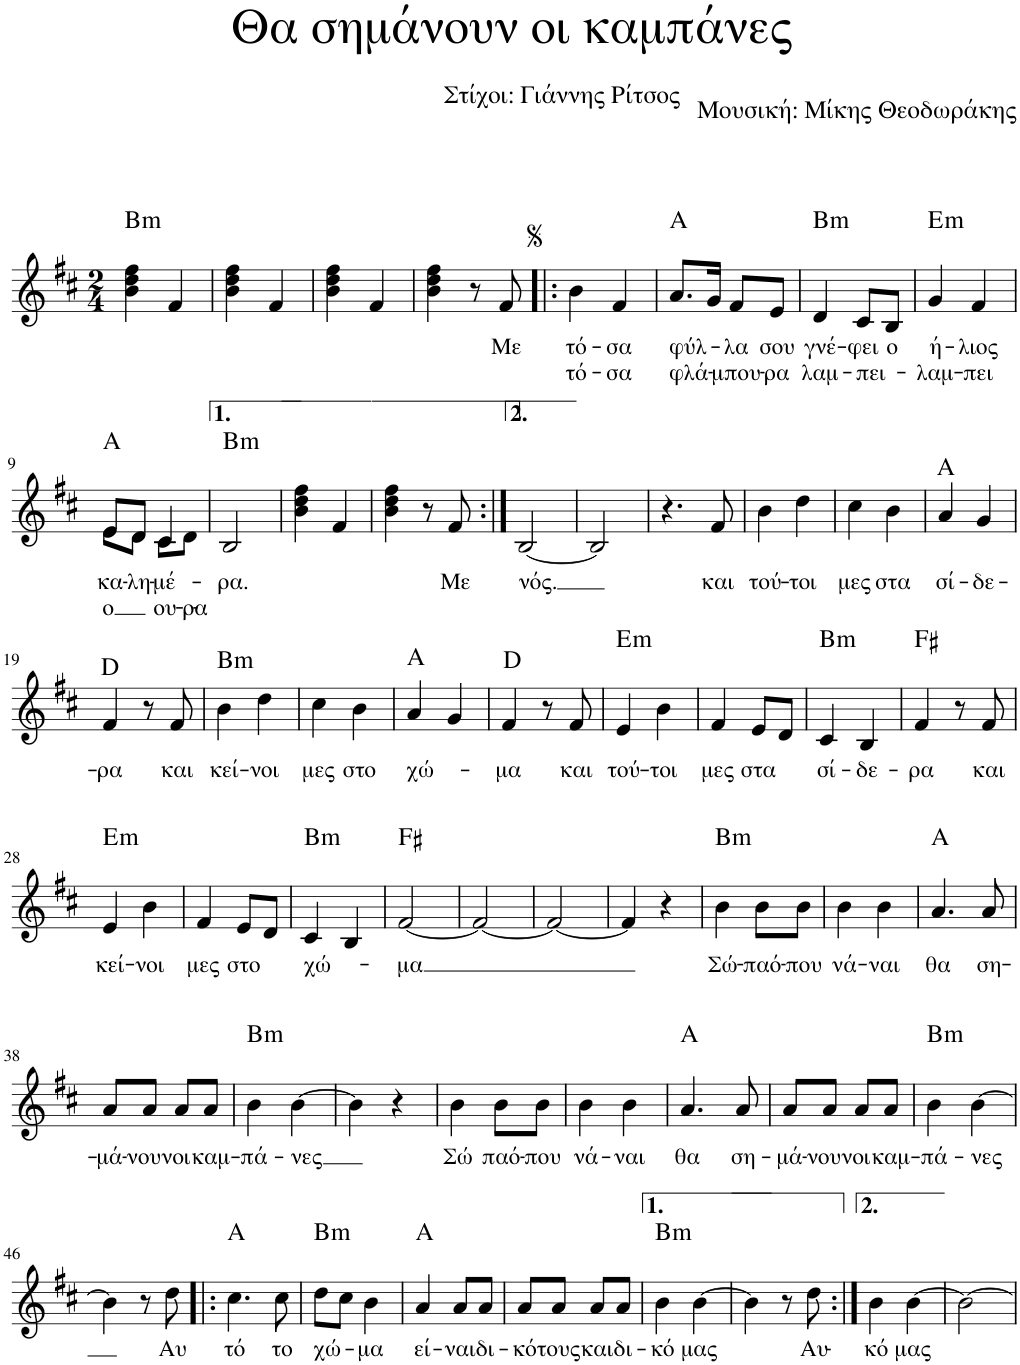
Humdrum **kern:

**kern	**text	**text	**harte
*part1	*part1	*part1	*part1
*staff1	*staff1	*staff1	*
*I"Piano	*	*	*
*I'Pno.	*	*	*
*clefG2	*	*	*
*k[f#c#]	*	*	*
*M2/4	*	*	*
=1	=1	=1	=1
!	!	!	!LO:H:kt=m
4b\ 4dd\ 4ff#\	.	.	B:min
4f#/	.	.	.
=2	=2	=2	=2
4b\ 4dd\ 4ff#\	.	.	.
4f#/	.	.	.
=3	=3	=3	=3
4b\ 4dd\ 4ff#\	.	.	.
4f#/	.	.	.
=4	=4	=4	=4
4b\ 4dd\ 4ff#\	.	.	.
8r	.	.	.
!	!LO:LY:b	!	!
8f#/	Με	.	.
=5!|:	=5!|:	=5!|:	=5!|:
!	!LO:LY:b	!LO:LY:b	!
4b\	τό-	τό-	.
!	!LO:LY:b	!LO:LY:b	!
4f#/	-σα	-σα	.
=6	=6	=6	=6
!	!LO:LY:b	!LO:LY:b	!
8.a/L	φύλ-	φλά-	A:maj
16g/Jk	.	.	.
!	!LO:LY:b	!LO:LY:b	!
8f#/L	-λα	-μπου-	.
!	!LO:LY:b	!LO:LY:b	!
8e/J	σου	-ρα	.
=7	=7	=7	=7
!	!LO:LY:b	!LO:LY:b	!LO:H:kt=m
4d/	γνέ-	λαμ-	B:min
!	!LO:LY:b	!LO:LY:b	!
8c#/L	-φει	-πει-	.
!	!LO:LY:b	!	!
8B/J	ο	.	.
=8	=8	=8	=8
!	!LO:LY:b	!LO:LY:b	!LO:H:kt=m
4g/	ή-	-λαμ-	E:min
!	!LO:LY:b	!LO:LY:b	!
4f#/	-λιος	-πει-	.
!!LO:LB:g=z
=9	=9	=9	=9
!	!LO:LY:b	!	!
*^	*	*	*
!	!	!	!LO:LY:b	!
8e/L	8e\L	.	-ο	A:maj
!	!	!LO:LY:b	!	!
8d/J	8d\J	-λη-	.	.
!	!	!LO:LY:b	!	!
!	!	!	!LO:LY:b	!
4c#/	8c#\L	.	ου-	.
!	!	!	!LO:LY:b	!
.	8d\J	.	-ρα-	.
=10	=10	=10	=10	=10
!	!	!LO:LY:b	!	!LO:H:kt=m
*v	*v	*	*	*
2B/	-ρα.	.	B:min
=11	=11	=11	=11
4b\ 4dd\ 4ff#\	.	.	.
4f#/	.	.	.
=12	=12	=12	=12
4b\ 4dd\ 4ff#\	.	.	.
8r	.	.	.
!	!LO:LY:b	!	!
8f#/	Με	.	.
=13:|!	=13:|!	=13:|!	=13:|!
!	!LO:LY:b	!	!
[2B/	νός.	.	.
=14	=14	=14	=14
2B/]	.	.	.
=15	=15	=15	=15
4.r	.	.	.
!	!LO:LY:b	!	!
8f#/	και	.	.
=16	=16	=16	=16
!	!LO:LY:b	!	!
4b\	τού-	.	.
!	!LO:LY:b	!	!
4dd\	-τοι	.	.
=17	=17	=17	=17
!	!LO:LY:b	!	!
4cc#\	μες	.	.
!	!LO:LY:b	!	!
4b\	στα	.	.
=18	=18	=18	=18
!	!LO:LY:b	!	!
4a/	σί-	.	A:maj
!	!LO:LY:b	!	!
4g/	-δε-	.	.
!!LO:LB:g=z
=19	=19	=19	=19
!	!LO:LY:b	!	!
4f#/	-ρα	.	D:maj
8r	.	.	.
!	!LO:LY:b	!	!
8f#/	και	.	.
=20	=20	=20	=20
!	!LO:LY:b	!	!LO:H:kt=m
4b\	κεί-	.	B:min
!	!LO:LY:b	!	!
4dd\	-νοι	.	.
=21	=21	=21	=21
!	!LO:LY:b	!	!
4cc#\	μες	.	.
!	!LO:LY:b	!	!
4b\	στο	.	.
=22	=22	=22	=22
!	!LO:LY:b	!	!
4a/	χώ-	.	A:maj
4g/	.	.	.
=23	=23	=23	=23
!	!LO:LY:b	!	!
4f#/	-μα	.	D:maj
8r	.	.	.
!	!LO:LY:b	!	!
8f#/	και	.	.
=24	=24	=24	=24
!	!LO:LY:b	!	!LO:H:kt=m
4e/	τού-	.	E:min
!	!LO:LY:b	!	!
4b\	-τοι	.	.
=25	=25	=25	=25
!	!LO:LY:b	!	!
4f#/	μες	.	.
!	!LO:LY:b	!	!
8e/L	στα	.	.
8d/J	.	.	.
=26	=26	=26	=26
!	!LO:LY:b	!	!LO:H:kt=m
4c#/	σί-	.	B:min
!	!LO:LY:b	!	!
4B/	-δε-	.	.
=27	=27	=27	=27
!	!LO:LY:b	!	!
4f#/	-ρα	.	F#:maj
8r	.	.	.
!	!LO:LY:b	!	!
8f#/	και	.	.
!!LO:LB:g=z
=28	=28	=28	=28
!	!LO:LY:b	!	!LO:H:kt=m
4e/	κεί-	.	E:min
!	!LO:LY:b	!	!
4b\	-νοι	.	.
=29	=29	=29	=29
!	!LO:LY:b	!	!
4f#/	μες	.	.
!	!LO:LY:b	!	!
8e/L	στο	.	.
8d/J	.	.	.
=30	=30	=30	=30
!	!LO:LY:b	!	!LO:H:kt=m
4c#/	χώ-	.	B:min
4B/	.	.	.
=31	=31	=31	=31
!	!LO:LY:b	!	!
[2f#/	-μα	.	F#:maj
=32	=32	=32	=32
2f#/_	.	.	.
=33	=33	=33	=33
2f#/_	.	.	.
=34	=34	=34	=34
4f#/]	.	.	.
4r	.	.	.
=35	=35	=35	=35
!	!LO:LY:b	!	!LO:H:kt=m
4b\	Σώ-	.	B:min
!	!LO:LY:b	!	!
8b\L	-παό-	.	.
!	!LO:LY:b	!	!
8b\J	-που	.	.
=36	=36	=36	=36
!	!LO:LY:b	!	!
4b\	νά-	.	.
!	!LO:LY:b	!	!
4b\	-ναι	.	.
=37	=37	=37	=37
!	!LO:LY:b	!	!
4.a/	θα	.	A:maj
!	!LO:LY:b	!	!
8a/	ση-	.	.
!!LO:LB:g=z
=38	=38	=38	=38
!	!LO:LY:b	!	!
8a/L	-μά-	.	.
!	!LO:LY:b	!	!
8a/J	-νουν	.	.
!	!LO:LY:b	!	!
8a/L	οι	.	.
!	!LO:LY:b	!	!
8a/J	καμ-	.	.
=39	=39	=39	=39
!	!LO:LY:b	!	!LO:H:kt=m
4b\	-πά-	.	B:min
!	!LO:LY:b	!	!
[4b\	-νες	.	.
=40	=40	=40	=40
4b\]	.	.	.
4r	.	.	.
=41	=41	=41	=41
!	!LO:LY:b	!	!
4b\	Σώ	.	.
!	!LO:LY:b	!	!
8b\L	-παό-	.	.
!	!LO:LY:b	!	!
8b\J	-που	.	.
=42	=42	=42	=42
!	!LO:LY:b	!	!
4b\	νά-	.	.
!	!LO:LY:b	!	!
4b\	-ναι	.	.
=43	=43	=43	=43
!	!LO:LY:b	!	!
4.a/	θα	.	A:maj
!	!LO:LY:b	!	!
8a/	ση-	.	.
=44	=44	=44	=44
!	!LO:LY:b	!	!
8a/L	-μά-	.	.
!	!LO:LY:b	!	!
8a/J	-νουν	.	.
!	!LO:LY:b	!	!
8a/L	οι	.	.
!	!LO:LY:b	!	!
8a/J	καμ-	.	.
=45	=45	=45	=45
!	!LO:LY:b	!	!LO:H:kt=m
4b\	-πά-	.	B:min
!	!LO:LY:b	!	!
[4b\	-νες	.	.
!!LO:LB:g=z
=46	=46	=46	=46
4b\]	.	.	.
8r	.	.	.
!	!LO:LY:b	!	!
8dd\	Αυ	.	.
=47!|:	=47!|:	=47!|:	=47!|:
!	!LO:LY:b	!	!
4.cc#\	-τό	.	A:maj
!	!LO:LY:b	!	!
8cc#\	το	.	.
=48	=48	=48	=48
!	!LO:LY:b	!	!LO:H:kt=m
8dd\L	χώ-	.	B:min
8cc#\J	.	.	.
!	!LO:LY:b	!	!
4b\	-μα	.	.
=49	=49	=49	=49
!	!LO:LY:b	!	!
4a/	εί-	.	A:maj
!	!LO:LY:b	!	!
8a/L	-ναι	.	.
!	!LO:LY:b	!	!
8a/J	δι-	.	.
=50	=50	=50	=50
!	!LO:LY:b	!	!
8a/L	-κό	.	.
!	!LO:LY:b	!	!
8a/J	τους	.	.
!	!LO:LY:b	!	!
8a/L	και	.	.
!	!LO:LY:b	!	!
8a/J	δι-	.	.
=51	=51	=51	=51
!	!LO:LY:b	!	!LO:H:kt=m
4b\	-κό	.	B:min
!	!LO:LY:b	!	!
[4b\	μας	.	.
=52	=52	=52	=52
4b\]	.	.	.
8r	.	.	.
!	!LO:LY:b	!	!
8dd\	Αυ-	.	.
=53:|!	=53:|!	=53:|!	=53:|!
!	!LO:LY:b	!	!
4b\	-κό	.	.
!	!LO:LY:b	!	!
[4b\	μας	.	.
=54	=54	=54	=54
2b\_	.	.	.
=	=	=	=
*-	*-	*-	*-
